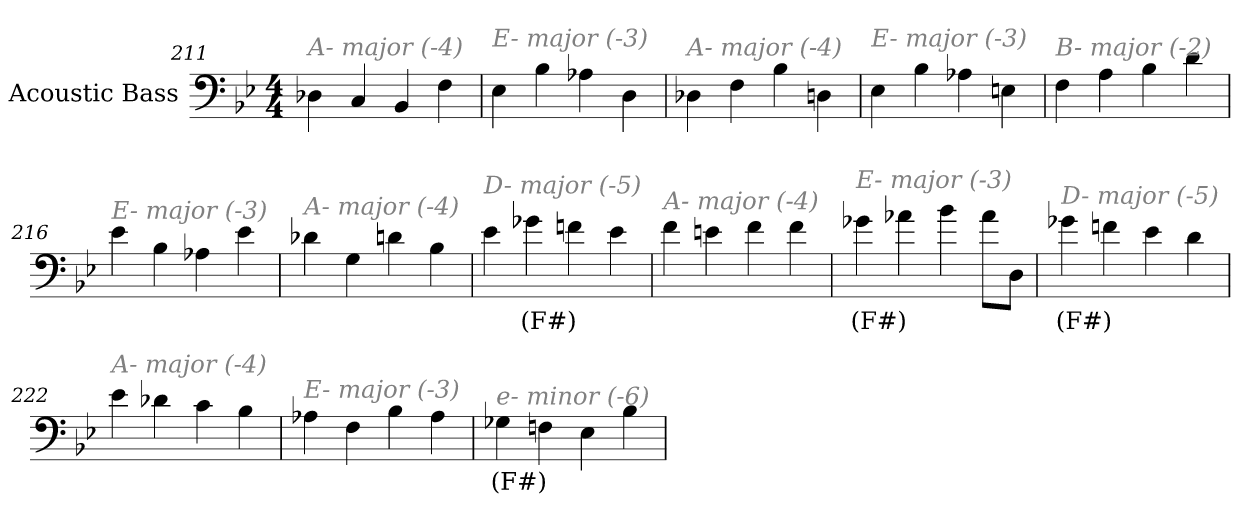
**kern	**text
*part1	*part1
*staff1	*staff1
*I"Acoustic Bass	*
*clefF4	*
*ITrd7c12	*
*k[b-e-]	*
*B-:	*
*M4/4	*
=211	=211
!LO:TX:i:color=#808080:t=A- major (-4)	!
4DD-X	.
4CC	.
4BBB-	.
4FF	.
=212	=212
!LO:TX:i:color=#808080:t=E- major (-3)	!
4EE-	.
4BB-	.
4AA-X	.
4DD	.
=213	=213
!LO:TX:i:color=#808080:t=A- major (-4)	!
4DD-X	.
4FF	.
4BB-	.
4DDn	.
=214	=214
!LO:TX:i:color=#808080:t=E- major (-3)	!
4EE-	.
4BB-	.
4AA-X	.
4EEn	.
=215	=215
!LO:TX:i:color=#808080:t=B- major (-2)	!
4FF	.
4AA	.
4BB-	.
4D	.
=216	=216
!LO:TX:i:color=#808080:t=E- major (-3)	!
4E-	.
4BB-	.
4AA-X	.
4E-	.
=217	=217
!LO:TX:i:color=#808080:t=A- major (-4)	!
4D-X	.
4GG	.
4Dn	.
4BB-	.
=218	=218
!LO:TX:i:color=#808080:t=D- major (-5)	!
4E-	.
4G-Xi	(F#)
4Fn	.
4E-	.
=219	=219
!LO:TX:i:color=#808080:t=A- major (-4)	!
4F	.
4En	.
4F	.
4F	.
=220	=220
!LO:TX:i:color=#808080:t=E- major (-3)	!
4G-Xi	(F#)
4A-X	.
4B-	.
8A-L	.
8DDJ	.
=221	=221
!LO:TX:i:color=#808080:t=D- major (-5)	!
4G-Xi	(F#)
4Fn	.
4E-	.
4D	.
=222	=222
!LO:TX:i:color=#808080:t=A- major (-4)	!
4E-	.
4D-X	.
4C	.
4BB-	.
=223	=223
!LO:TX:i:color=#808080:t=E- major (-3)	!
4AA-X	.
4FF	.
4BB-	.
4AA-	.
=224	=224
!LO:TX:i:color=#808080:t=e- minor (-6)	!
4GG-Xi	(F#)
4FFn	.
4EE-	.
4BB-	.
=	=
*-	*-
